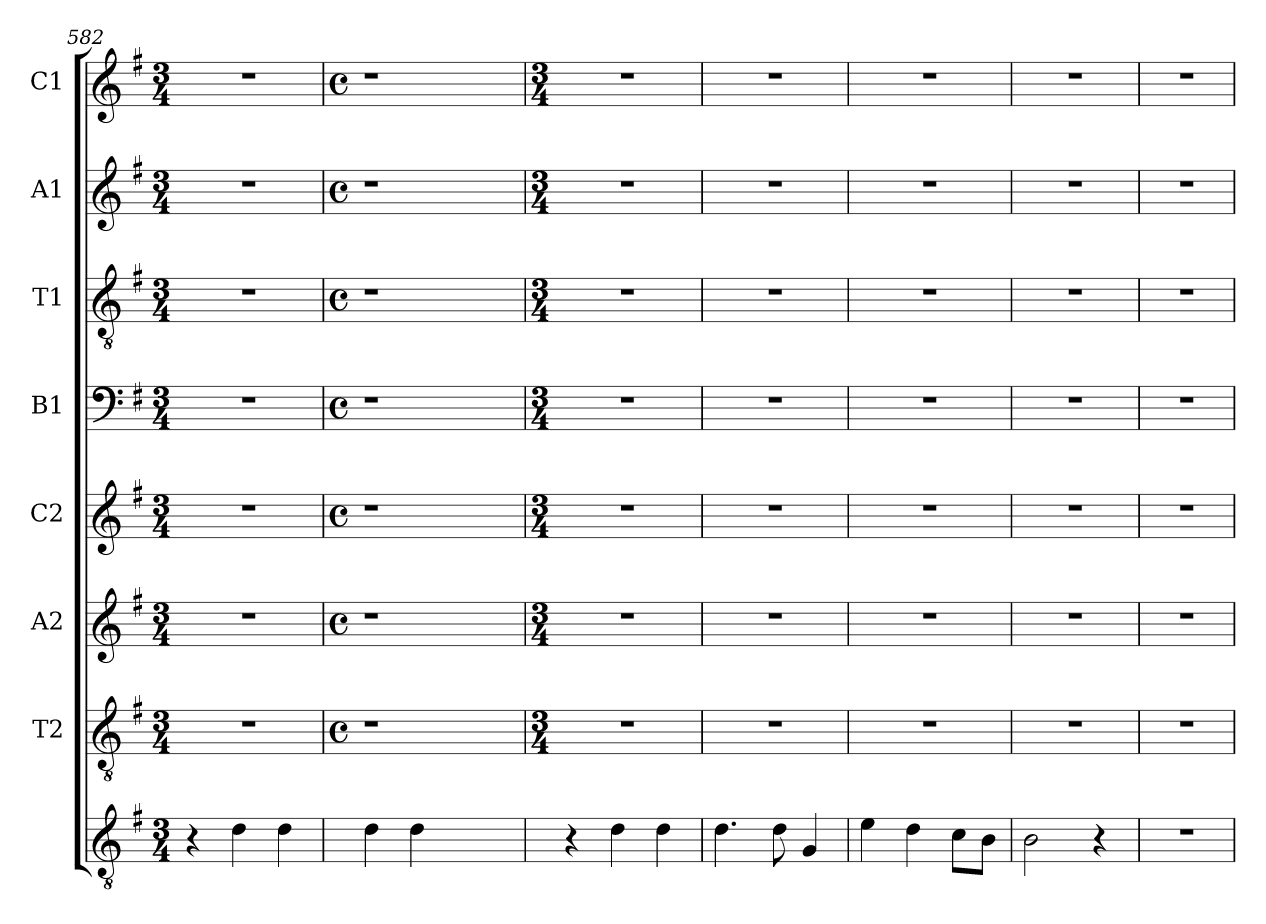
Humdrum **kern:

**kern	**kern	**kern	**kern	**kern	**kern	**kern	**kern
*part8	*part7	*part6	*part5	*part4	*part3	*part2	*part1
*staff8	*staff7	*staff6	*staff5	*staff4	*staff3	*staff2	*staff1
*	*I"T2	*I"A2	*I"C2	*I"B1	*I"T1	*I"A1	*I"C1
*	*I'T2	*I'A2	*I'C2	*I'B1	*I'T1	*I'A1	*I'C1
*clefGv2	*clefGv2	*clefG2	*clefG2	*clefF4	*clefGv2	*clefG2	*clefG2
*k[f#]	*k[f#]	*k[f#]	*k[f#]	*k[f#]	*k[f#]	*k[f#]	*k[f#]
*G:	*G:	*G:	*G:	*G:	*G:	*G:	*G:
*M3/4	*M3/4	*M3/4	*M3/4	*M3/4	*M3/4	*M3/4	*M3/4
=582	=582	=582	=582	=582	=582	=582	=582
4r	2.r	2.r	2.r	2.r	2.r	2.r	2.r
4d\	.	.	.	.	.	.	.
4d\	.	.	.	.	.	.	.
=583	=583	=583	=583	=583	=583	=583	=583
*	*M4/4	*M4/4	*M4/4	*M4/4	*M4/4	*M4/4	*M4/4
*	*met(c)	*met(c)	*met(c)	*met(c)	*met(c)	*met(c)	*met(c)
4d\	1r	1r	1r	1r	1r	1r	1r
4d\	.	.	.	.	.	.	.
2ryy	.	.	.	.	.	.	.
=584	=584	=584	=584	=584	=584	=584	=584
*	*M3/4	*M3/4	*M3/4	*M3/4	*M3/4	*M3/4	*M3/4
4r	2.r	2.r	2.r	2.r	2.r	2.r	2.r
4d\	.	.	.	.	.	.	.
4d\	.	.	.	.	.	.	.
=585	=585	=585	=585	=585	=585	=585	=585
4.d\	2.r	2.r	2.r	2.r	2.r	2.r	2.r
8d\	.	.	.	.	.	.	.
4G/	.	.	.	.	.	.	.
=586	=586	=586	=586	=586	=586	=586	=586
4e\	2.r	2.r	2.r	2.r	2.r	2.r	2.r
4d\	.	.	.	.	.	.	.
8c\L	.	.	.	.	.	.	.
8B\J	.	.	.	.	.	.	.
=587	=587	=587	=587	=587	=587	=587	=587
2B\	2.r	2.r	2.r	2.r	2.r	2.r	2.r
4r	.	.	.	.	.	.	.
=588	=588	=588	=588	=588	=588	=588	=588
!LO:N:vis=1	!	!	!	!	!	!	!
2.r	2.r	2.r	2.r	2.r	2.r	2.r	2.r
=	=	=	=	=	=	=	=
*-	*-	*-	*-	*-	*-	*-	*-
